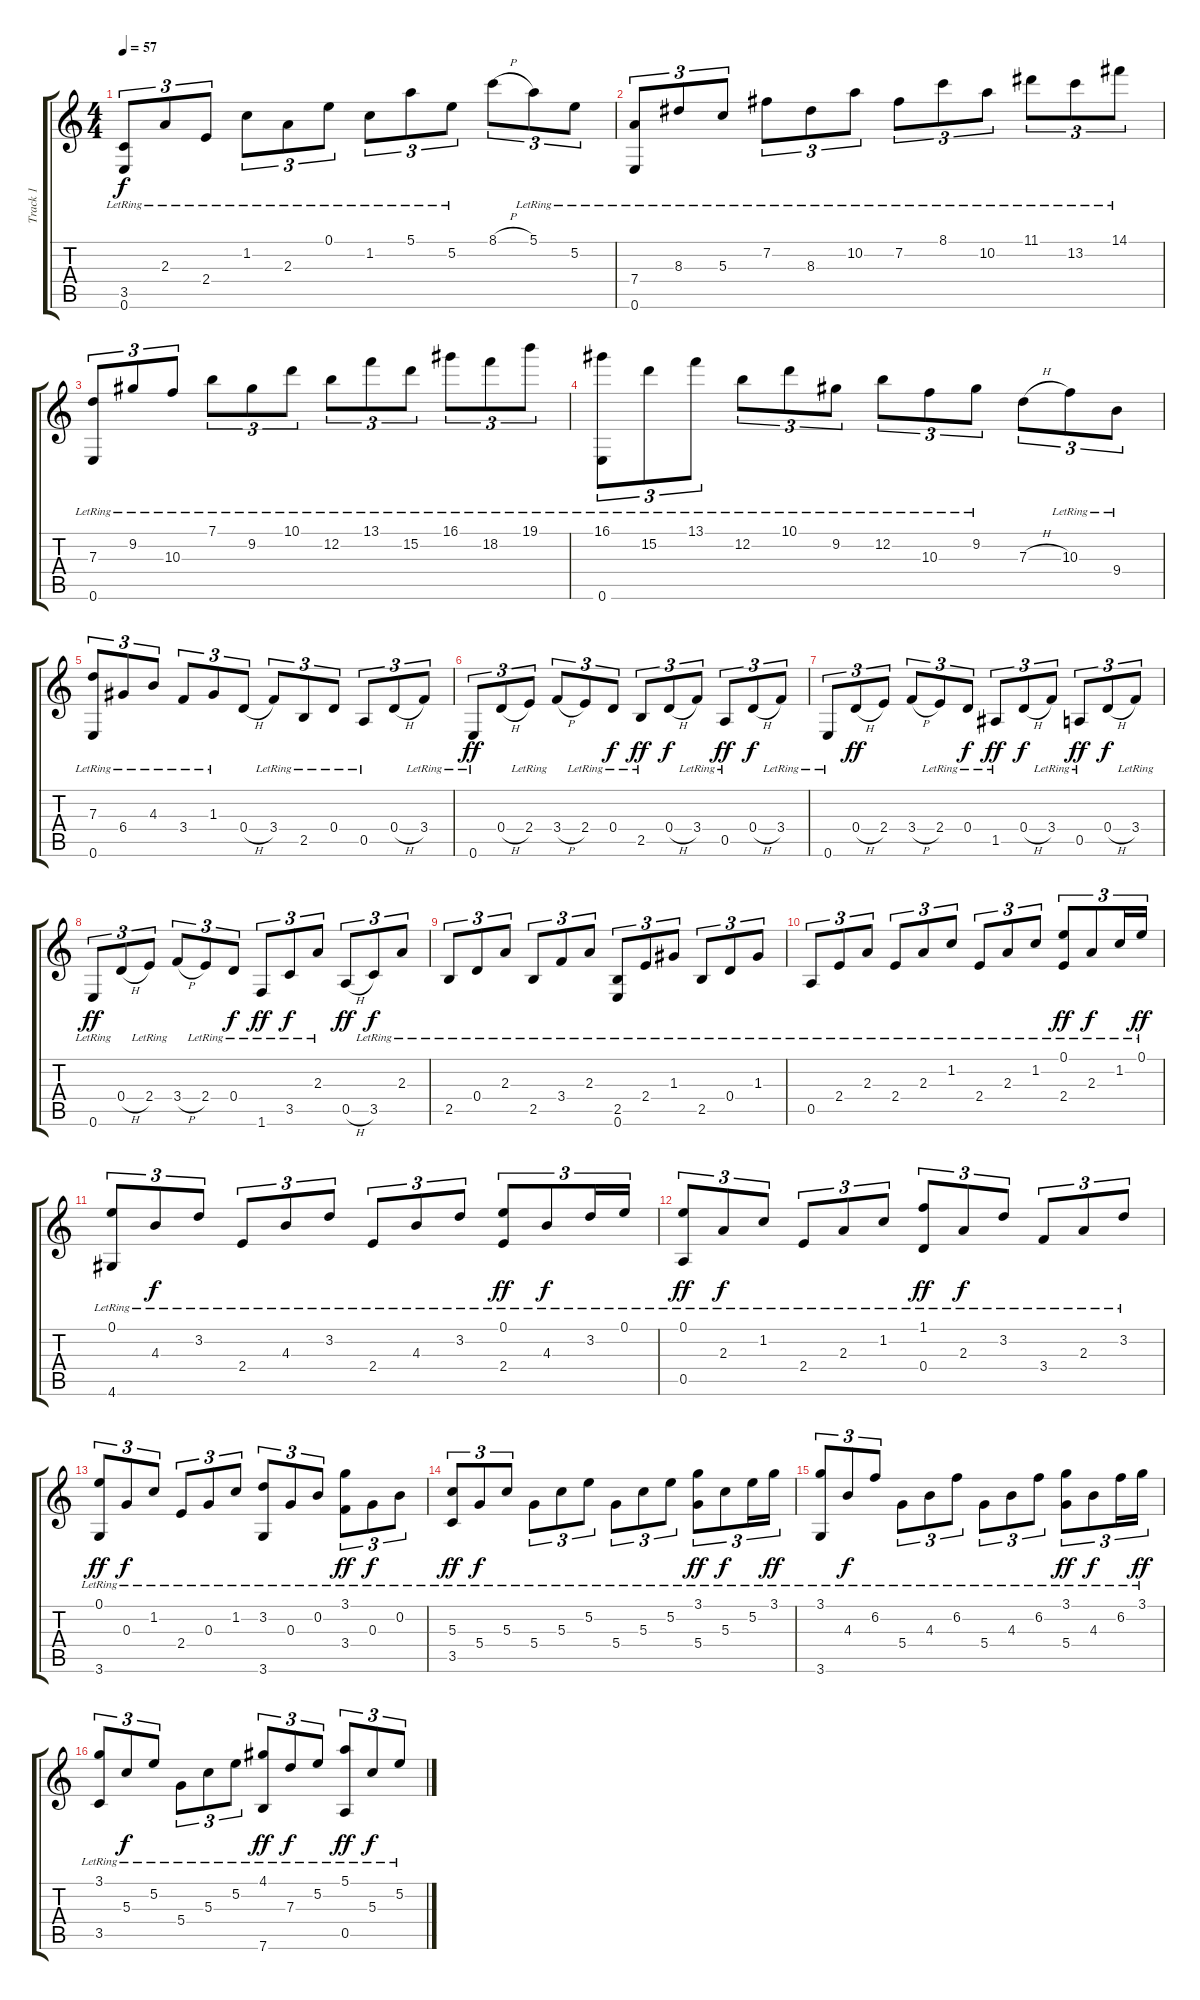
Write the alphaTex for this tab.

\track ("Track 1" "Track 1") {instrument acousticguitarnylon}
\staff {score tabs}
\tuning (E4 B3 G3 D3 A2 E2) {hide}
\ts (4 4)
\tempo 57
\clef g2
\ks c
(3.5{lr} 0.6{lr}).8{tu (3 2) dy f} 2.3{lr}.8{tu (3 2)} 2.4{lr}.8{tu (3 2)} 1.2{lr}.8{tu (3 2)} 2.3{lr}.8{tu (3 2)} 0.1{lr}.8{tu (3 2)} 1.2{lr}.8{tu (3 2)} 5.1{lr}.8{tu (3 2)} 5.2{lr}.8{tu (3 2)} 8.1{h}.8{tu (3 2)} 5.1{lr}.8{tu (3 2)} 5.2{lr}.8{tu (3 2)} |
(7.4{lr} 0.6{lr}).8{tu (3 2)} 8.3{lr}.8{tu (3 2)} 5.3{lr}.8{tu (3 2)} 7.2{lr}.8{tu (3 2)} 8.3{lr}.8{tu (3 2)} 10.2{lr}.8{tu (3 2)} 7.2{lr}.8{tu (3 2)} 8.1{lr}.8{tu (3 2)} 10.2{lr}.8{tu (3 2)} 11.1{lr}.8{tu (3 2)} 13.2{lr}.8{tu (3 2)} 14.1{lr}.8{tu (3 2)} |
(7.3{lr} 0.6{lr}).8{tu (3 2)} 9.2{lr}.8{tu (3 2)} 10.3{lr}.8{tu (3 2)} 7.1{lr}.8{tu (3 2)} 9.2{lr}.8{tu (3 2)} 10.1{lr}.8{tu (3 2)} 12.2{lr}.8{tu (3 2)} 13.1{lr}.8{tu (3 2)} 15.2{lr}.8{tu (3 2)} 16.1{lr}.8{tu (3 2)} 18.2{lr}.8{tu (3 2)} 19.1{lr}.8{tu (3 2)} |
(16.1{lr} 0.6{lr}).8{tu (3 2)} 15.2{lr}.8{tu (3 2)} 13.1{lr}.8{tu (3 2)} 12.2{lr}.8{tu (3 2)} 10.1{lr}.8{tu (3 2)} 9.2{lr}.8{tu (3 2)} 12.2{lr}.8{tu (3 2)} 10.3{lr}.8{tu (3 2)} 9.2{lr}.8{tu (3 2)} 7.3{h}.8{tu (3 2)} 10.3{lr}.8{tu (3 2)} 9.4{lr}.8{tu (3 2)} |
(7.3{lr} 0.6{lr}).8{tu (3 2)} 6.4{lr}.8{tu (3 2)} 4.3{lr}.8{tu (3 2)} 3.4{lr}.8{tu (3 2)} 1.3{lr}.8{tu (3 2)} 0.4{h}.8{tu (3 2)} 3.4{lr}.8{tu (3 2)} 2.5{lr}.8{tu (3 2)} 0.4{lr}.8{tu (3 2)} 0.5{lr}.8{tu (3 2)} 0.4{h}.8{tu (3 2)} 3.4{lr}.8{tu (3 2)} |
0.6{lr}.8{tu (3 2) dy ff} 0.4{h}.8{tu (3 2)} 2.4{lr}.8{tu (3 2)} 3.4{h}.8{tu (3 2)} 2.4{lr}.8{tu (3 2)} 0.4{lr}.8{tu (3 2) dy f} 2.5{lr}.8{tu (3 2) dy ff} 0.4{h}.8{tu (3 2) dy f} 3.4{lr}.8{tu (3 2)} 0.5{lr}.8{tu (3 2) dy ff} 0.4{h}.8{tu (3 2) dy f} 3.4{lr}.8{tu (3 2)} |
0.6{lr}.8{tu (3 2)} 0.4{h}.8{tu (3 2) dy ff} 2.4.8{tu (3 2)} 3.4{h}.8{tu (3 2)} 2.4{lr}.8{tu (3 2)} 0.4{lr}.8{tu (3 2) dy f} 1.5{lr}.8{tu (3 2) dy ff} 0.4{h}.8{tu (3 2) dy f} 3.4{lr}.8{tu (3 2)} 0.5{lr}.8{tu (3 2) dy ff} 0.4{h}.8{tu (3 2) dy f} 3.4{lr}.8{tu (3 2)} |
0.6{lr}.8{tu (3 2) dy ff} 0.4{h}.8{tu (3 2)} 2.4{lr}.8{tu (3 2)} 3.4{h}.8{tu (3 2)} 2.4{lr}.8{tu (3 2)} 0.4{lr}.8{tu (3 2) dy f} 1.6{lr}.8{tu (3 2) dy ff} 3.5{lr}.8{tu (3 2) dy f} 2.3{lr}.8{tu (3 2)} 0.5{h}.8{tu (3 2) dy ff} 3.5{lr}.8{tu (3 2) dy f} 2.3{lr}.8{tu (3 2)} |
2.5{lr}.8{tu (3 2)} 0.4{lr}.8{tu (3 2)} 2.3{lr}.8{tu (3 2)} 2.5{lr}.8{tu (3 2)} 3.4{lr}.8{tu (3 2)} 2.3{lr}.8{tu (3 2)} (2.5{lr} 0.6{lr}).8{tu (3 2)} 2.4{lr}.8{tu (3 2)} 1.3{lr}.8{tu (3 2)} 2.5{lr}.8{tu (3 2)} 0.4{lr}.8{tu (3 2)} 1.3{lr}.8{tu (3 2)} |
0.5{lr}.8{tu (3 2)} 2.4{lr}.8{tu (3 2)} 2.3{lr}.8{tu (3 2)} 2.4{lr}.8{tu (3 2)} 2.3{lr}.8{tu (3 2)} 1.2{lr}.8{tu (3 2)} 2.4{lr}.8{tu (3 2)} 2.3{lr}.8{tu (3 2)} 1.2{lr}.8{tu (3 2)} (0.1{lr} 2.4{lr}).8{tu (3 2) dy ff} 2.3{lr}.8{tu (3 2) dy f} 1.2{lr}.16{tu (3 2)} 0.1{lr}.16{tu (3 2) dy ff} |
(0.1{lr} 4.6{lr}).8{tu (3 2)} 4.3{lr}.8{tu (3 2) dy f} 3.2{lr}.8{tu (3 2)} 2.4{lr}.8{tu (3 2)} 4.3{lr}.8{tu (3 2)} 3.2{lr}.8{tu (3 2)} 2.4{lr}.8{tu (3 2)} 4.3{lr}.8{tu (3 2)} 3.2{lr}.8{tu (3 2)} (0.1{lr} 2.4{lr}).8{tu (3 2) dy ff} 4.3{lr}.8{tu (3 2) dy f} 3.2{lr}.16{tu (3 2)} 0.1{lr}.16{tu (3 2)} |
(0.1{lr} 0.5{lr}).8{tu (3 2) dy ff} 2.3{lr}.8{tu (3 2) dy f} 1.2{lr}.8{tu (3 2)} 2.4{lr}.8{tu (3 2)} 2.3{lr}.8{tu (3 2)} 1.2{lr}.8{tu (3 2)} (1.1{lr} 0.4{lr}).8{tu (3 2) dy ff} 2.3{lr}.8{tu (3 2) dy f} 3.2{lr}.8{tu (3 2)} 3.4{lr}.8{tu (3 2)} 2.3{lr}.8{tu (3 2)} 3.2{lr}.8{tu (3 2)} |
(0.1{lr} 3.6{lr}).8{tu (3 2) dy ff} 0.3{lr}.8{tu (3 2) dy f} 1.2{lr}.8{tu (3 2)} 2.4{lr}.8{tu (3 2)} 0.3{lr}.8{tu (3 2)} 1.2{lr}.8{tu (3 2)} (3.2{lr} 3.6{lr}).8{tu (3 2)} 0.3{lr}.8{tu (3 2)} 0.2{lr}.8{tu (3 2)} (3.1{lr} 3.4).8{tu (3 2) dy ff} 0.3{lr}.8{tu (3 2) dy f} 0.2{lr}.8{tu (3 2)} |
(5.3{lr} 3.5{lr}).8{tu (3 2) dy ff} 5.4{lr}.8{tu (3 2) dy f} 5.3{lr}.8{tu (3 2)} 5.4{lr}.8{tu (3 2)} 5.3{lr}.8{tu (3 2)} 5.2{lr}.8{tu (3 2)} 5.4{lr}.8{tu (3 2)} 5.3{lr}.8{tu (3 2)} 5.2{lr}.8{tu (3 2)} (3.1{lr} 5.4{lr}).8{tu (3 2) dy ff} 5.3{lr}.8{tu (3 2) dy f} 5.2{lr}.16{tu (3 2)} 3.1{lr}.16{tu (3 2) dy ff} |
(3.1{lr} 3.6{lr}).8{tu (3 2)} 4.3{lr}.8{tu (3 2) dy f} 6.2{lr}.8{tu (3 2)} 5.4{lr}.8{tu (3 2)} 4.3{lr}.8{tu (3 2)} 6.2{lr}.8{tu (3 2)} 5.4{lr}.8{tu (3 2)} 4.3{lr}.8{tu (3 2)} 6.2{lr}.8{tu (3 2)} (3.1{lr} 5.4{lr}).8{tu (3 2) dy ff} 4.3{lr}.8{tu (3 2) dy f} 6.2{lr}.16{tu (3 2)} 3.1{lr}.16{tu (3 2) dy ff} |
(3.1{lr} 3.5{lr}).8{tu (3 2)} 5.3{lr}.8{tu (3 2) dy f} 5.2{lr}.8{tu (3 2)} 5.4{lr}.8{tu (3 2)} 5.3{lr}.8{tu (3 2)} 5.2{lr}.8{tu (3 2)} (4.1{lr} 7.6{lr}).8{tu (3 2) dy ff} 7.3{lr}.8{tu (3 2) dy f} 5.2{lr}.8{tu (3 2)} (5.1{lr} 0.5{lr}).8{tu (3 2) dy ff} 5.3{lr}.8{tu (3 2) dy f} 5.2{lr}.8{tu (3 2)}
